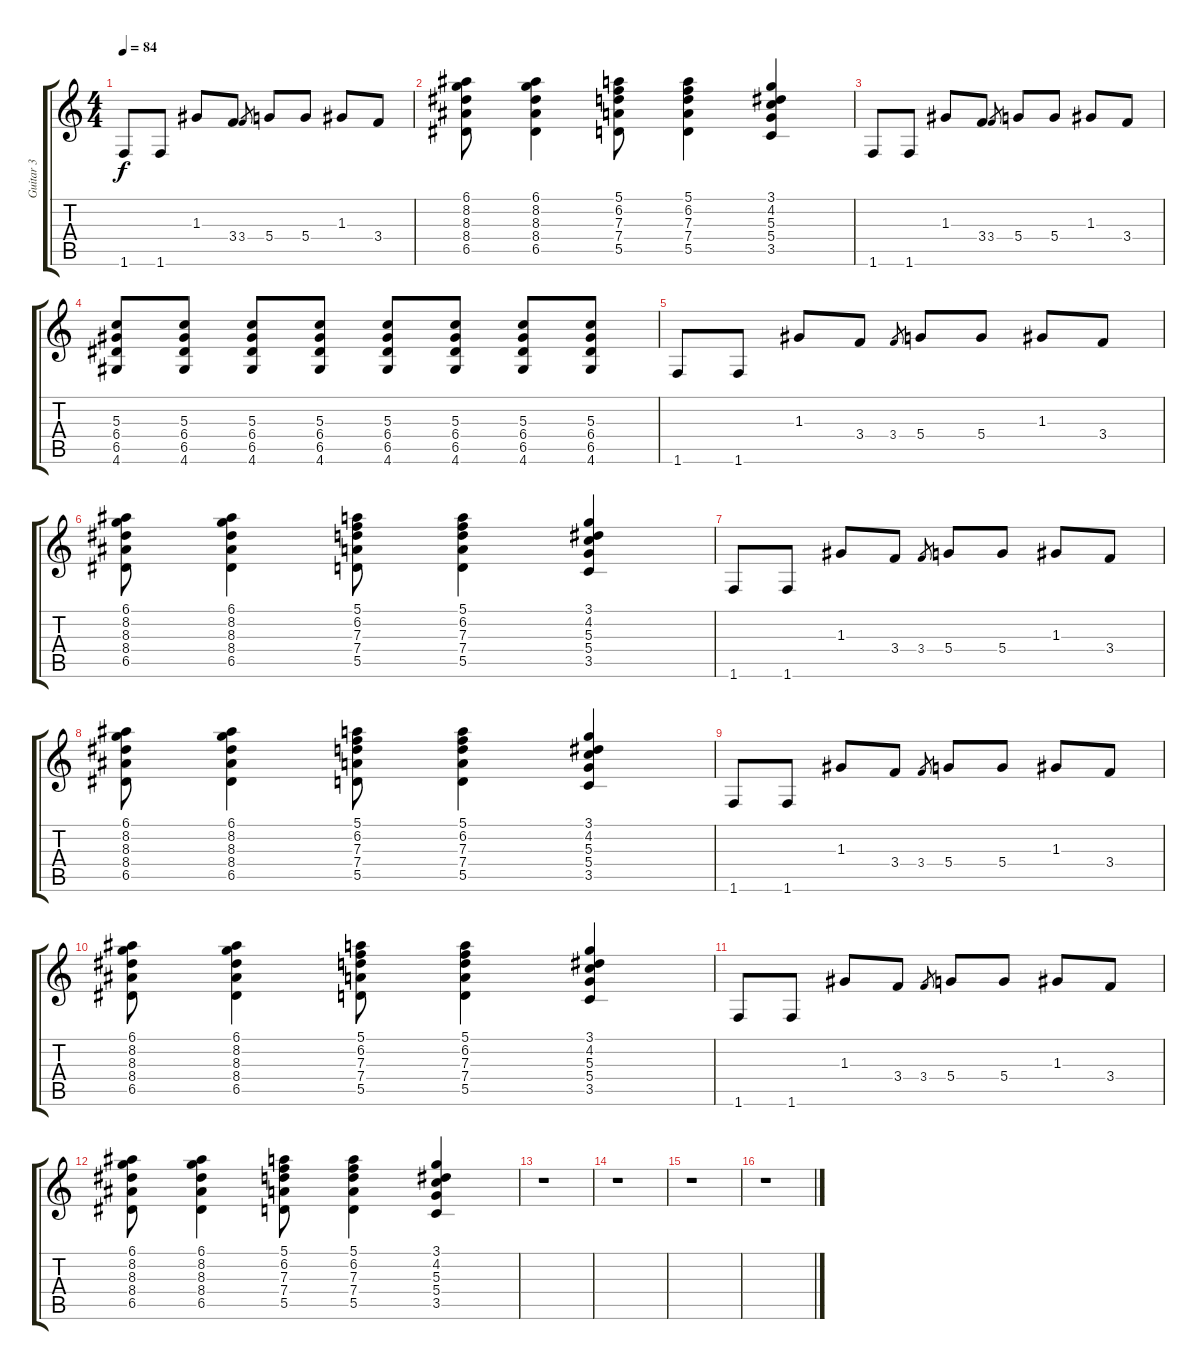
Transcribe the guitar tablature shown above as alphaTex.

\track ("Guitar 3" "Guitar 3") {instrument distortionguitar}
\staff {score tabs}
\tuning (E4 B3 G3 D3 A2 E2) {hide}
\ts (4 4)
\tempo 84
\clef g2
\ks c
1.6.8{dy f} 1.6.8 1.3.8 3.4.8 3.4.8{gr} 5.4.8 5.4.8 1.3.8 3.4.8 |
(6.1 8.2 8.3 8.4 6.5).8 (6.1 8.2 8.3 8.4 6.5).4 (5.1 6.2 7.3 7.4 5.5).8 (5.1 6.2 7.3 7.4 5.5).4 (3.1 4.2 5.3 5.4 3.5).4 |
1.6.8 1.6.8 1.3.8 3.4.8 3.4.8{gr} 5.4.8 5.4.8 1.3.8 3.4.8 |
(5.3 6.4 6.5 4.6).8 (5.3 6.4 6.5 4.6).8 (5.3 6.4 6.5 4.6).8 (5.3 6.4 6.5 4.6).8 (5.3 6.4 6.5 4.6).8 (5.3 6.4 6.5 4.6).8 (5.3 6.4 6.5 4.6).8 (5.3 6.4 6.5 4.6).8 |
1.6.8 1.6.8 1.3.8 3.4.8 3.4.8{gr} 5.4.8 5.4.8 1.3.8 3.4.8 |
(6.1 8.2 8.3 8.4 6.5).8 (6.1 8.2 8.3 8.4 6.5).4 (5.1 6.2 7.3 7.4 5.5).8 (5.1 6.2 7.3 7.4 5.5).4 (3.1 4.2 5.3 5.4 3.5).4 |
1.6.8 1.6.8 1.3.8 3.4.8 3.4.8{gr} 5.4.8 5.4.8 1.3.8 3.4.8 |
(6.1 8.2 8.3 8.4 6.5).8 (6.1 8.2 8.3 8.4 6.5).4 (5.1 6.2 7.3 7.4 5.5).8 (5.1 6.2 7.3 7.4 5.5).4 (3.1 4.2 5.3 5.4 3.5).4 |
1.6.8 1.6.8 1.3.8 3.4.8 3.4.8{gr} 5.4.8 5.4.8 1.3.8 3.4.8 |
(6.1 8.2 8.3 8.4 6.5).8 (6.1 8.2 8.3 8.4 6.5).4 (5.1 6.2 7.3 7.4 5.5).8 (5.1 6.2 7.3 7.4 5.5).4 (3.1 4.2 5.3 5.4 3.5).4 |
1.6.8 1.6.8 1.3.8 3.4.8 3.4.8{gr} 5.4.8 5.4.8 1.3.8 3.4.8 |
(6.1 8.2 8.3 8.4 6.5).8 (6.1 8.2 8.3 8.4 6.5).4 (5.1 6.2 7.3 7.4 5.5).8 (5.1 6.2 7.3 7.4 5.5).4 (3.1 4.2 5.3 5.4 3.5).4 |
r.1 |
r.1 |
r.1 |
r.1
